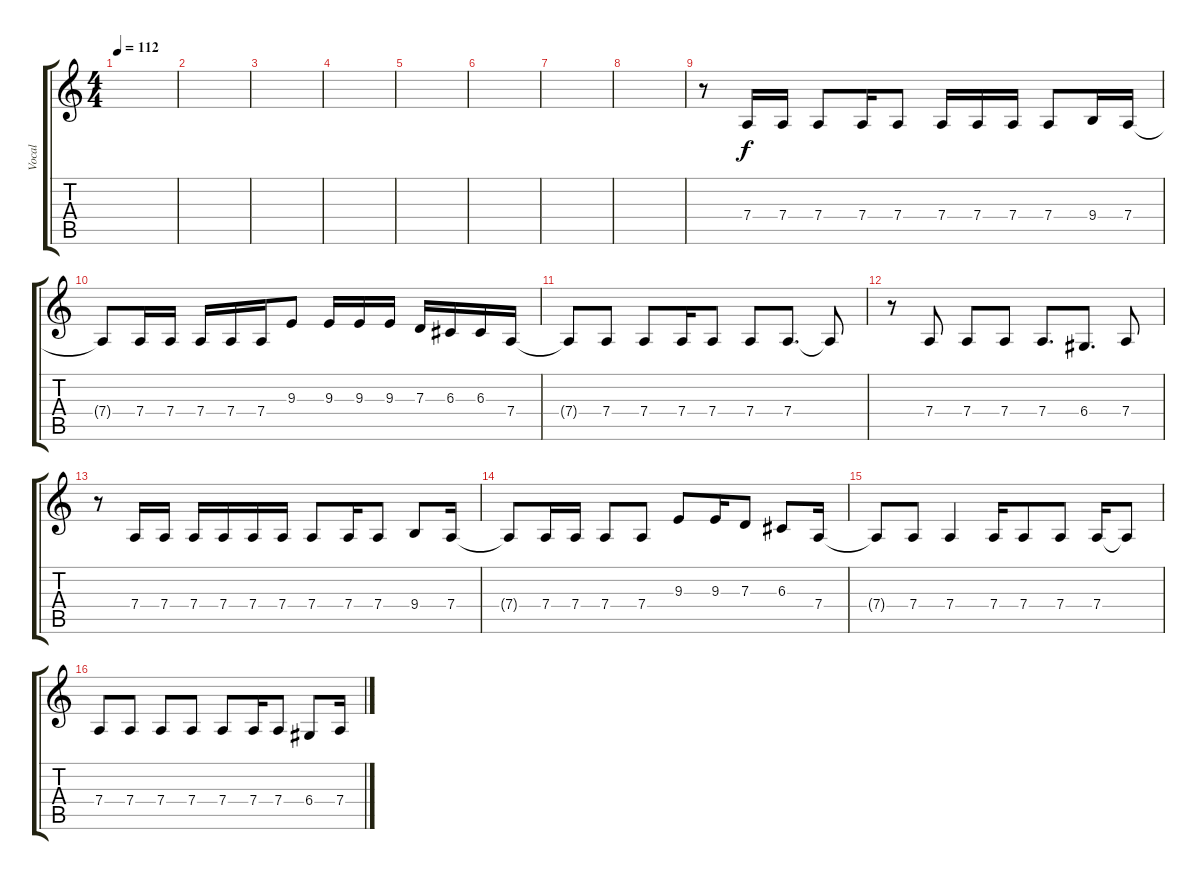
\track ("Vocal" "Vocal") {instrument bassoon}
\staff {score tabs}
\tuning (E4 B3 G3 D3 A2 E2) {hide}
\ts (4 4)
\tempo 112
\clef g2
\ks c
|
|
|
|
|
|
|
|
r.8 7.4.16 7.4.16 7.4.8 7.4.16 7.4.8 7.4.16 7.4.16 7.4.16 7.4.8 9.4.16 7.4.16 |
7.4{t}.8 7.4.16 7.4.16 7.4.16 7.4.16 7.4.16 9.3.8 9.3.16 9.3.16 9.3.16 7.3.16 6.3.16 6.3.16 7.4.16 |
7.4{t}.8 7.4.8 7.4.8 7.4.16 7.4.8 7.4.8 7.4.8{d} 7.4{t}.8 |
r.8 7.4.8 7.4.8 7.4.8 7.4.8{d} 6.4.8{d} 7.4.8 |
r.8 7.4.16 7.4.16 7.4.16 7.4.16 7.4.16 7.4.16 7.4.8 7.4.16 7.4.8 9.4.8 7.4.16 |
7.4{t}.8 7.4.16 7.4.16 7.4.8 7.4.8 9.3.8 9.3.16 7.3.8 6.3.8 7.4.16 |
7.4{t}.8 7.4.8 7.4.4 7.4.16 7.4.8 7.4.8 7.4.16 7.4{t}.8 |
7.4.8 7.4.8 7.4.8 7.4.8 7.4.8 7.4.16 7.4.8 6.4.8 7.4.16
